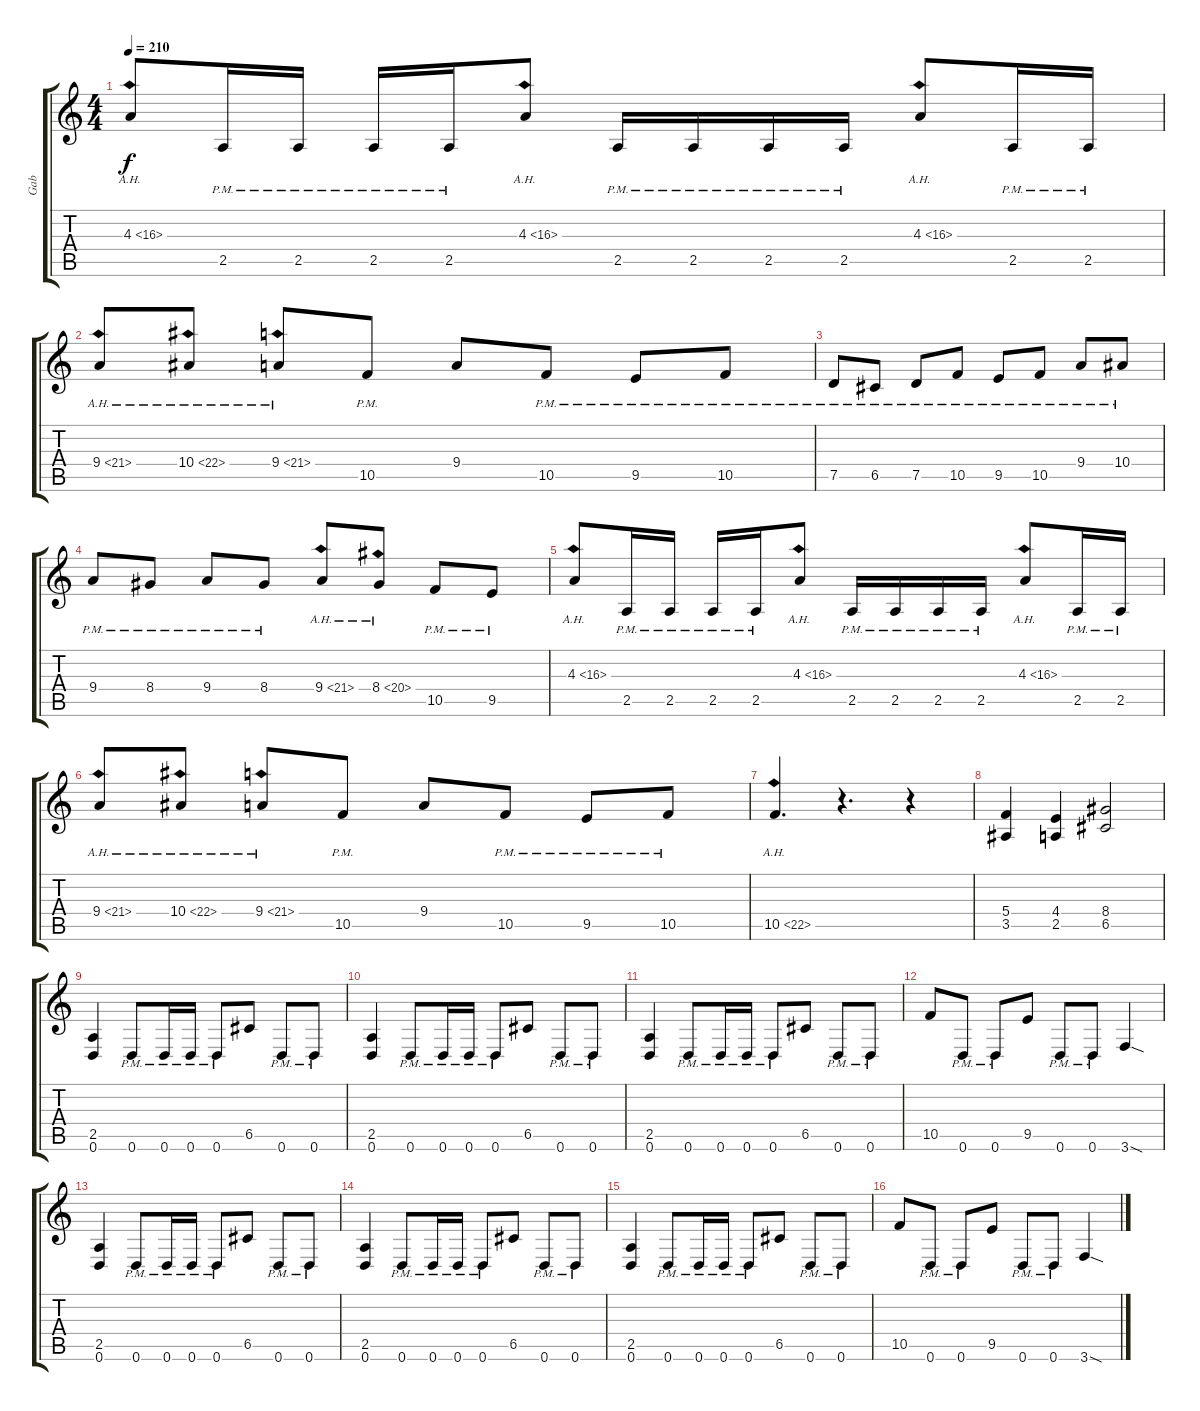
\track ("Gab" "Gab") {instrument distortionguitar}
\staff {score tabs}
\tuning (D4 A3 F3 C3 G2 D2) {hide}
\ts (4 4)
\tempo 210
\clef g2
\ks c
4.3{ah 12}.8{dy f} 2.5{pm}.16 2.5{pm}.16 2.5{pm}.16 2.5{pm}.16 4.3{ah 12}.8 2.5{pm}.16 2.5{pm}.16 2.5{pm}.16 2.5{pm}.16 4.3{ah 12}.8 2.5{pm}.16 2.5{pm}.16 |
9.4{ah 12}.8 10.4{ah 12}.8 9.4{ah 12}.8 10.5{pm}.8 9.4.8 10.5{pm}.8 9.5{pm}.8 10.5{pm}.8 |
7.5{pm}.8 6.5{pm}.8 7.5{pm}.8 10.5{pm}.8 9.5{pm}.8 10.5{pm}.8 9.4{pm}.8 10.4{pm}.8 |
9.4{pm}.8 8.4{pm}.8 9.4{pm}.8 8.4{pm}.8 9.4{ah 12}.8 8.4{ah 12}.8 10.5{pm}.8 9.5{pm}.8 |
4.3{ah 12}.8 2.5{pm}.16 2.5{pm}.16 2.5{pm}.16 2.5{pm}.16 4.3{ah 12}.8 2.5{pm}.16 2.5{pm}.16 2.5{pm}.16 2.5{pm}.16 4.3{ah 12}.8 2.5{pm}.16 2.5{pm}.16 |
9.4{ah 12}.8 10.4{ah 12}.8 9.4{ah 12}.8 10.5{pm}.8 9.4.8 10.5{pm}.8 9.5{pm}.8 10.5{pm}.8 |
10.5{ah 12}.4{d} r.4{d} r.4 |
(5.4 3.5).4 (4.4 2.5).4 (8.4 6.5).2 |
(2.5 0.6).4 0.6{pm}.8 0.6{pm}.16 0.6{pm}.16 0.6{pm}.8 6.5.8 0.6{pm}.8 0.6{pm}.8 |
(2.5 0.6).4 0.6{pm}.8 0.6{pm}.16 0.6{pm}.16 0.6{pm}.8 6.5.8 0.6{pm}.8 0.6{pm}.8 |
(2.5 0.6).4 0.6{pm}.8 0.6{pm}.16 0.6{pm}.16 0.6{pm}.8 6.5.8 0.6{pm}.8 0.6{pm}.8 |
10.5.8 0.6{pm}.8 0.6{pm}.8 9.5.8 0.6{pm}.8 0.6{pm}.8 3.6{sod}.4 |
(2.5 0.6).4 0.6{pm}.8 0.6{pm}.16 0.6{pm}.16 0.6{pm}.8 6.5.8 0.6{pm}.8 0.6{pm}.8 |
(2.5 0.6).4 0.6{pm}.8 0.6{pm}.16 0.6{pm}.16 0.6{pm}.8 6.5.8 0.6{pm}.8 0.6{pm}.8 |
(2.5 0.6).4 0.6{pm}.8 0.6{pm}.16 0.6{pm}.16 0.6{pm}.8 6.5.8 0.6{pm}.8 0.6{pm}.8 |
10.5.8 0.6{pm}.8 0.6{pm}.8 9.5.8 0.6{pm}.8 0.6{pm}.8 3.6{sod}.4
